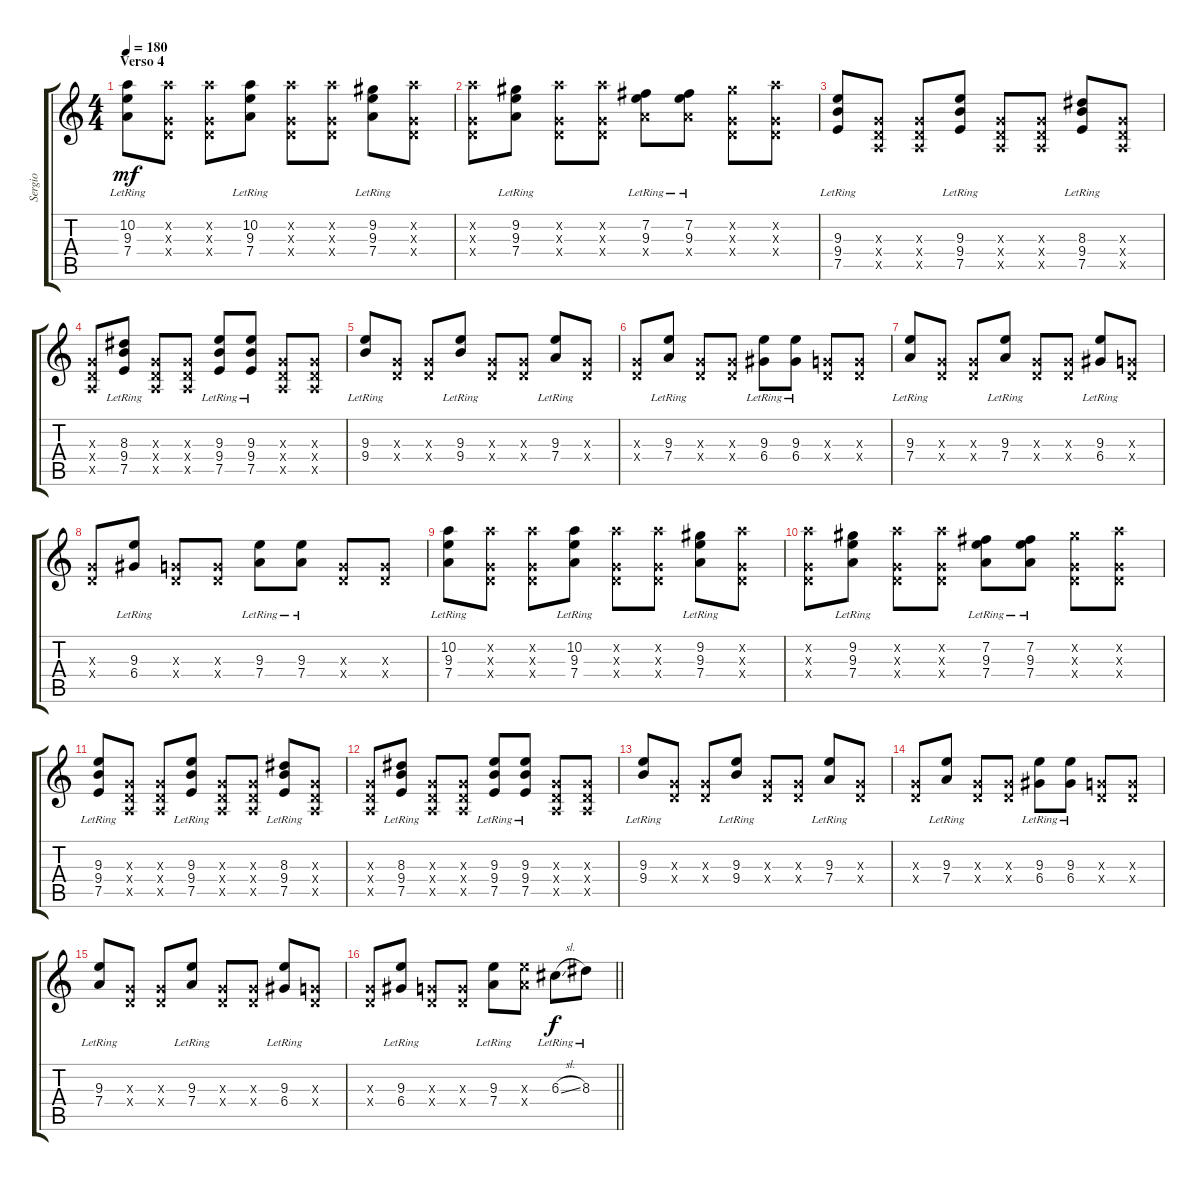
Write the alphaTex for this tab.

\track ("Sergio" "Sergio") {instrument acousticguitarsteel}
\staff {score tabs}
\tuning (E4 B3 G3 D3 A2 E2) {hide}
\ts (4 4)
\section ("" "Verso 4")
\tempo 180
\clef g2
\ks c
(10.2{lr} 9.3{lr} 7.4{lr}).8{dy mf} (10.2{x} 0.3{x} 0.4{x}).8 (10.2{x} 0.3{x} 0.4{x}).8 (10.2{lr} 9.3{lr} 7.4{lr}).8 (10.2{x} 0.3{x} 0.4{x}).8 (10.2{x} 0.3{x} 0.4{x}).8 (9.2{lr} 9.3{lr} 7.4{lr}).8 (10.2{x} 0.3{x} 0.4{x}).8 |
(10.2{x} 0.3{x} 0.4{x}).8 (9.2{lr} 9.3{lr} 7.4{lr}).8 (10.2{x} 0.3{x} 0.4{x}).8 (10.2{x} 0.3{x} 0.4{x}).8 (7.2{lr} 9.3{lr} 7.4{x}).8 (7.2{lr} 9.3{lr} 7.4{x}).8 (9.2{x} 0.3{x} 0.4{x}).8 (10.2{x} 0.3{x} 0.4{x}).8 |
(9.3{lr} 9.4{lr} 7.5{lr}).8 (0.3{x} 0.4{x} 0.5{x}).8 (0.3{x} 0.4{x} 0.5{x}).8 (9.3{lr} 9.4{lr} 7.5{lr}).8 (0.3{x} 0.4{x} 0.5{x}).8 (0.3{x} 0.4{x} 0.5{x}).8 (8.3{lr} 9.4{lr} 7.5{lr}).8 (0.3{x} 0.4{x} 0.5{x}).8 |
(0.3{x} 0.4{x} 0.5{x}).8 (8.3{lr} 9.4{lr} 7.5{lr}).8 (0.3{x} 0.4{x} 0.5{x}).8 (0.3{x} 0.4{x} 0.5{x}).8 (9.3{lr} 9.4{lr} 7.5{lr}).8 (9.3{lr} 9.4{lr} 7.5{lr}).8 (0.3{x} 0.4{x} 0.5{x}).8 (0.3{x} 0.4{x} 0.5{x}).8 |
(9.3{lr} 9.4{lr}).8 (0.3{x} 0.4{x}).8 (0.3{x} 0.4{x}).8 (9.3{lr} 9.4{lr}).8 (0.3{x} 0.4{x}).8 (0.3{x} 0.4{x}).8 (9.3{lr} 7.4{lr}).8 (0.3{x} 0.4{x}).8 |
(0.3{x} 0.4{x}).8 (9.3{lr} 7.4{lr}).8 (0.3{x} 0.4{x}).8 (0.3{x} 0.4{x}).8 (9.3{lr} 6.4{lr}).8 (9.3{lr} 6.4{lr}).8 (0.3{x} 0.4{x}).8 (0.3{x} 0.4{x}).8 |
(9.3{lr} 7.4{lr}).8 (0.3{x} 0.4{x}).8 (0.3{x} 0.4{x}).8 (9.3{lr} 7.4{lr}).8 (0.3{x} 0.4{x}).8 (0.3{x} 0.4{x}).8 (9.3{lr} 6.4{lr}).8 (0.3{x} 0.4{x}).8 |
(0.3{x} 0.4{x}).8 (9.3{lr} 6.4{lr}).8 (0.3{x} 0.4{x}).8 (0.3{x} 0.4{x}).8 (9.3{lr} 7.4{lr}).8 (9.3{lr} 7.4{lr}).8 (0.3{x} 0.4{x}).8 (0.3{x} 0.4{x}).8 |
(10.2{lr} 9.3{lr} 7.4{lr}).8 (10.2{x} 0.3{x} 0.4{x}).8 (10.2{x} 0.3{x} 0.4{x}).8 (10.2{lr} 9.3{lr} 7.4{lr}).8 (10.2{x} 0.3{x} 0.4{x}).8 (10.2{x} 0.3{x} 0.4{x}).8 (9.2{lr} 9.3{lr} 7.4{lr}).8 (10.2{x} 0.3{x} 0.4{x}).8 |
(10.2{x} 0.3{x} 0.4{x}).8 (9.2{lr} 9.3{lr} 7.4{lr}).8 (10.2{x} 0.3{x} 0.4{x}).8 (10.2{x} 0.3{x} 0.4{x}).8 (7.2{lr} 9.3{lr} 7.4{lr}).8 (7.2{lr} 9.3{lr} 7.4{lr}).8 (9.2{x} 0.3{x} 0.4{x}).8 (10.2{x} 0.3{x} 0.4{x}).8 |
(9.3{lr} 9.4{lr} 7.5{lr}).8 (0.3{x} 0.4{x} 0.5{x}).8 (0.3{x} 0.4{x} 0.5{x}).8 (9.3{lr} 9.4{lr} 7.5{lr}).8 (0.3{x} 0.4{x} 0.5{x}).8 (0.3{x} 0.4{x} 0.5{x}).8 (8.3{lr} 9.4{lr} 7.5{lr}).8 (0.3{x} 0.4{x} 0.5{x}).8 |
(0.3{x} 0.4{x} 0.5{x}).8 (8.3{lr} 9.4{lr} 7.5{lr}).8 (0.3{x} 0.4{x} 0.5{x}).8 (0.3{x} 0.4{x} 0.5{x}).8 (9.3{lr} 9.4{lr} 7.5{lr}).8 (9.3{lr} 9.4{lr} 7.5{lr}).8 (0.3{x} 0.4{x} 0.5{x}).8 (0.3{x} 0.4{x} 0.5{x}).8 |
(9.3{lr} 9.4{lr}).8 (0.3{x} 0.4{x}).8 (0.3{x} 0.4{x}).8 (9.3{lr} 9.4{lr}).8 (0.3{x} 0.4{x}).8 (0.3{x} 0.4{x}).8 (9.3{lr} 7.4{lr}).8 (0.3{x} 0.4{x}).8 |
(0.3{x} 0.4{x}).8 (9.3{lr} 7.4{lr}).8 (0.3{x} 0.4{x}).8 (0.3{x} 0.4{x}).8 (9.3{lr} 6.4{lr}).8 (9.3{lr} 6.4{lr}).8 (0.3{x} 0.4{x}).8 (0.3{x} 0.4{x}).8 |
(9.3{lr} 7.4{lr}).8 (0.3{x} 0.4{x}).8 (0.3{x} 0.4{x}).8 (9.3{lr} 7.4{lr}).8 (0.3{x} 0.4{x}).8 (0.3{x} 0.4{x}).8 (9.3{lr} 6.4{lr}).8 (0.3{x} 0.4{x}).8 |
\barLineRight lightlight
(0.3{x} 0.4{x}).8 (9.3{lr} 6.4{lr}).8 (0.3{x} 0.4{x}).8 (0.3{x} 0.4{x}).8 (9.3{lr} 7.4{lr}).8 (9.3{x} 7.4{x}).8 6.3{sl lr}.8{dy f} 8.3{lr}.8
